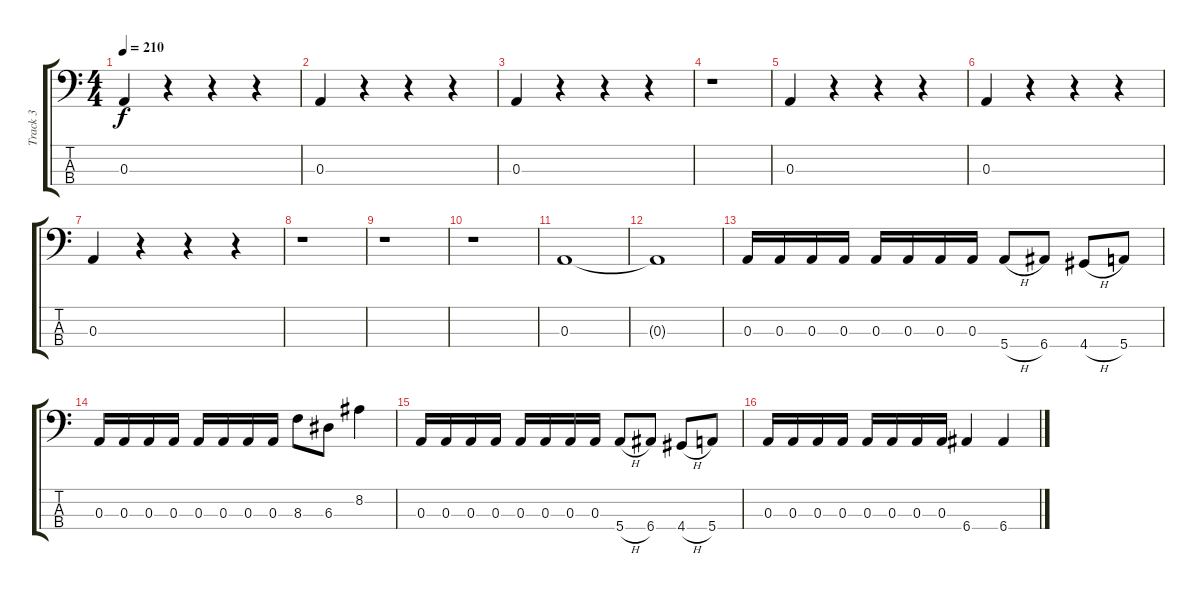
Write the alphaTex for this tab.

\track ("Track 3" "Track 3") {instrument electricbasspick}
\staff {score tabs}
\tuning (G2 D2 A1 E1) {hide}
\ts (4 4)
\tempo 210
\clef f4
\ks c
0.3.4{dy f instrument electricbasspick} r.4 r.4 r.4 |
0.3.4 r.4 r.4 r.4 |
0.3.4 r.4 r.4 r.4 |
r.1 |
0.3.4 r.4 r.4 r.4 |
0.3.4 r.4 r.4 r.4 |
0.3.4 r.4 r.4 r.4 |
r.1 |
r.1 |
r.1 |
0.3.1 |
0.3{t}.1 |
0.3.16 0.3.16 0.3.16 0.3.16 0.3.16 0.3.16 0.3.16 0.3.16 5.4{h}.8 6.4.8 4.4{h}.8 5.4.8 |
0.3.16 0.3.16 0.3.16 0.3.16 0.3.16 0.3.16 0.3.16 0.3.16 8.3.8 6.3.8 8.2.4 |
0.3.16 0.3.16 0.3.16 0.3.16 0.3.16 0.3.16 0.3.16 0.3.16 5.4{h}.8 6.4.8 4.4{h}.8 5.4.8 |
0.3.16 0.3.16 0.3.16 0.3.16 0.3.16 0.3.16 0.3.16 0.3.16 6.4.4 6.4.4
